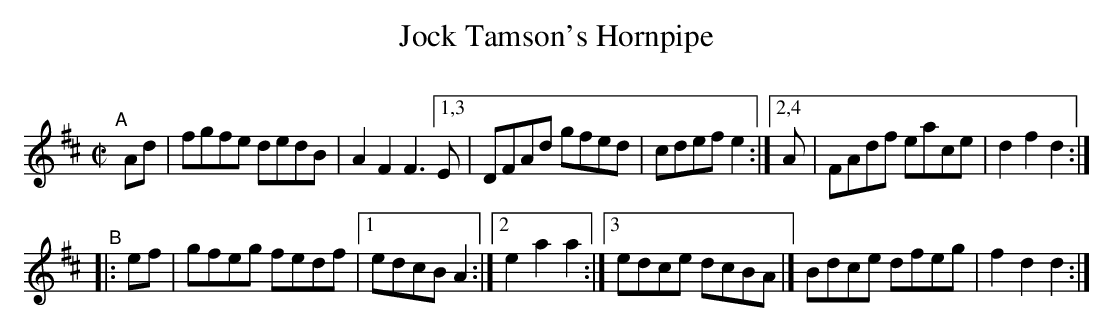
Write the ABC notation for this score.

X:1
T: Jock Tamson's Hornpipe
C:
M: C|
L: 1/8
K: D
"^A"[|] Ad | fgfe dedB | A2F2 F3 [1,3 E | DFAd gfed | cdef e2 :|[2,4 A | FAdf eace | d2f2 d2 :|
"^B"|: ef | gfeg fedf |[1 edcB A2 :|[2 e2a2 a2 :|[3 edce dcBA |] Bdce dfeg | f2d2 d2 :|
